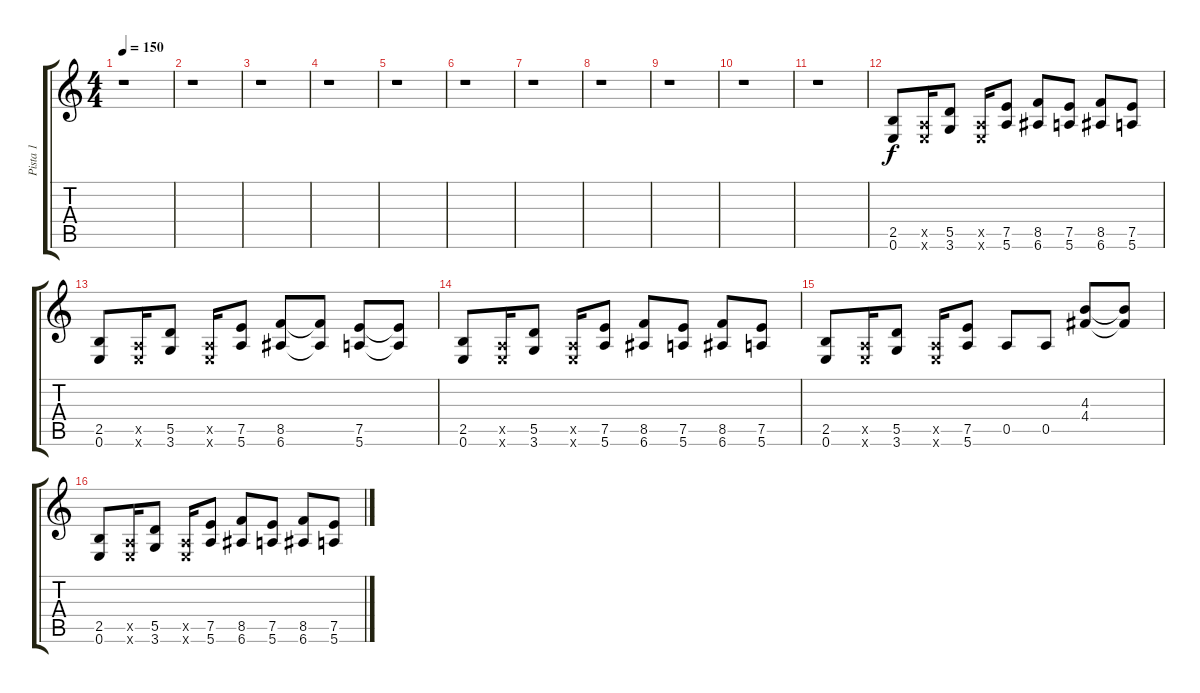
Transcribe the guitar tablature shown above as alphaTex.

\track ("Pista 1" "Pista 1") {instrument acousticguitarsteel}
\staff {score tabs}
\tuning (E4 B3 G3 D3 A2 E2) {hide}
\ts (4 4)
\tempo 150
\clef g2
\ks c
r.1{dy f} |
r.1 |
r.1 |
r.1 |
r.1 |
r.1 |
r.1 |
r.1 |
r.1 |
r.1 |
r.1 |
(2.5 0.6).8 (0.5{x} 0.6{x}).16 (5.5 3.6).8 (0.5{x} 0.6{x}).16 (7.5 5.6).8 (8.5 6.6).8 (7.5 5.6).8 (8.5 6.6).8 (7.5 5.6).8 |
(2.5 0.6).8 (0.5{x} 0.6{x}).16 (5.5 3.6).8 (0.5{x} 0.6{x}).16 (7.5 5.6).8 (8.5 6.6).8 (8.5{t} 6.6{t}).8 (7.5 5.6).8 (7.5{t} 5.6{t}).8 |
(2.5 0.6).8 (0.5{x} 0.6{x}).16 (5.5 3.6).8 (0.5{x} 0.6{x}).16 (7.5 5.6).8 (8.5 6.6).8 (7.5 5.6).8 (8.5 6.6).8 (7.5 5.6).8 |
(2.5 0.6).8 (0.5{x} 0.6{x}).16 (5.5 3.6).8 (0.5{x} 0.6{x}).16 (7.5 5.6).8 0.5.8 0.5.8 (4.3 4.4).8 (4.3{t} 4.4{t}).8 |
(2.5 0.6).8 (0.5{x} 0.6{x}).16 (5.5 3.6).8 (0.5{x} 0.6{x}).16 (7.5 5.6).8 (8.5 6.6).8 (7.5 5.6).8 (8.5 6.6).8 (7.5 5.6).8
